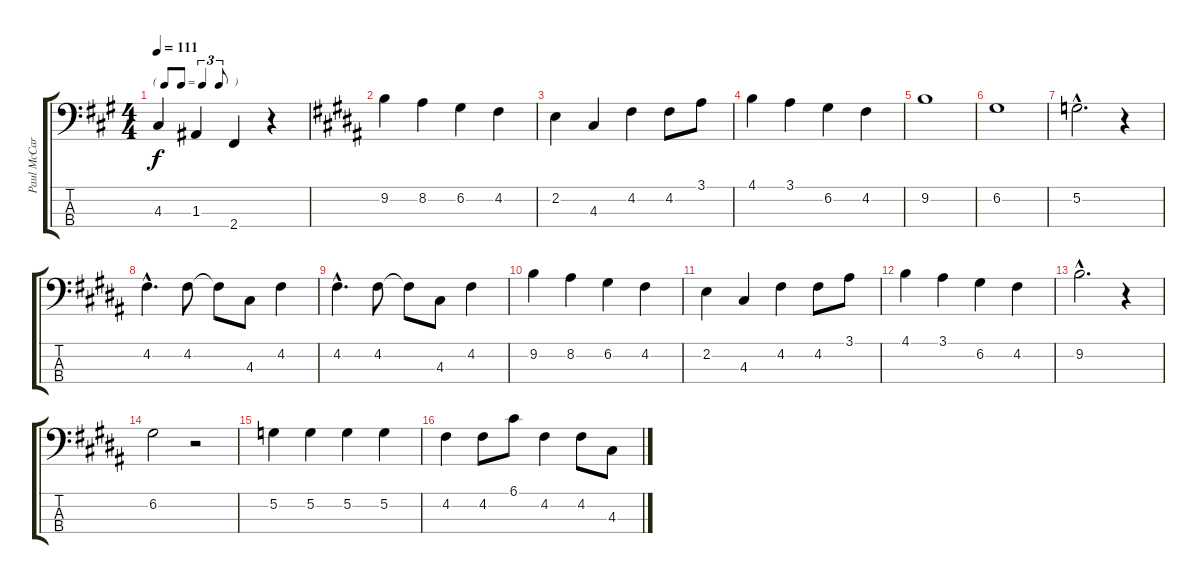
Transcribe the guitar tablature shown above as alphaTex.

\track ("Paul McCartney - bass guitar" "Paul McCar") {instrument electricbassfinger}
\staff {score tabs}
\tuning (G2 D2 A1 E1) {hide}
\ts (4 4)
\tf triplet8th
\tempo 111
\clef f4
\ks a
4.3.4{dy f} 1.3.4 2.4.4 r.4 |
\ks b
9.2.4 8.2.4 6.2.4 4.2.4 |
2.2.4 4.3.4 4.2.4 4.2.8 3.1.8 |
4.1.4 3.1.4 6.2.4 4.2.4 |
9.2.1 |
6.2.1 |
5.2{hac}.2{d} r.4 |
4.2{hac}.4{d} 4.2.8 4.2{t}.8 4.3.8 4.2.4 |
4.2{hac}.4{d} 4.2.8 4.2{t}.8 4.3.8 4.2.4 |
9.2.4 8.2.4 6.2.4 4.2.4 |
2.2.4 4.3.4 4.2.4 4.2.8 3.1.8 |
4.1.4 3.1.4 6.2.4 4.2.4 |
9.2{hac}.2{d} r.4 |
6.2.2 r.2 |
5.2.4 5.2.4 5.2.4 5.2.4 |
4.2.4 4.2.8 6.1.8 4.2.4 4.2.8 4.3.8
